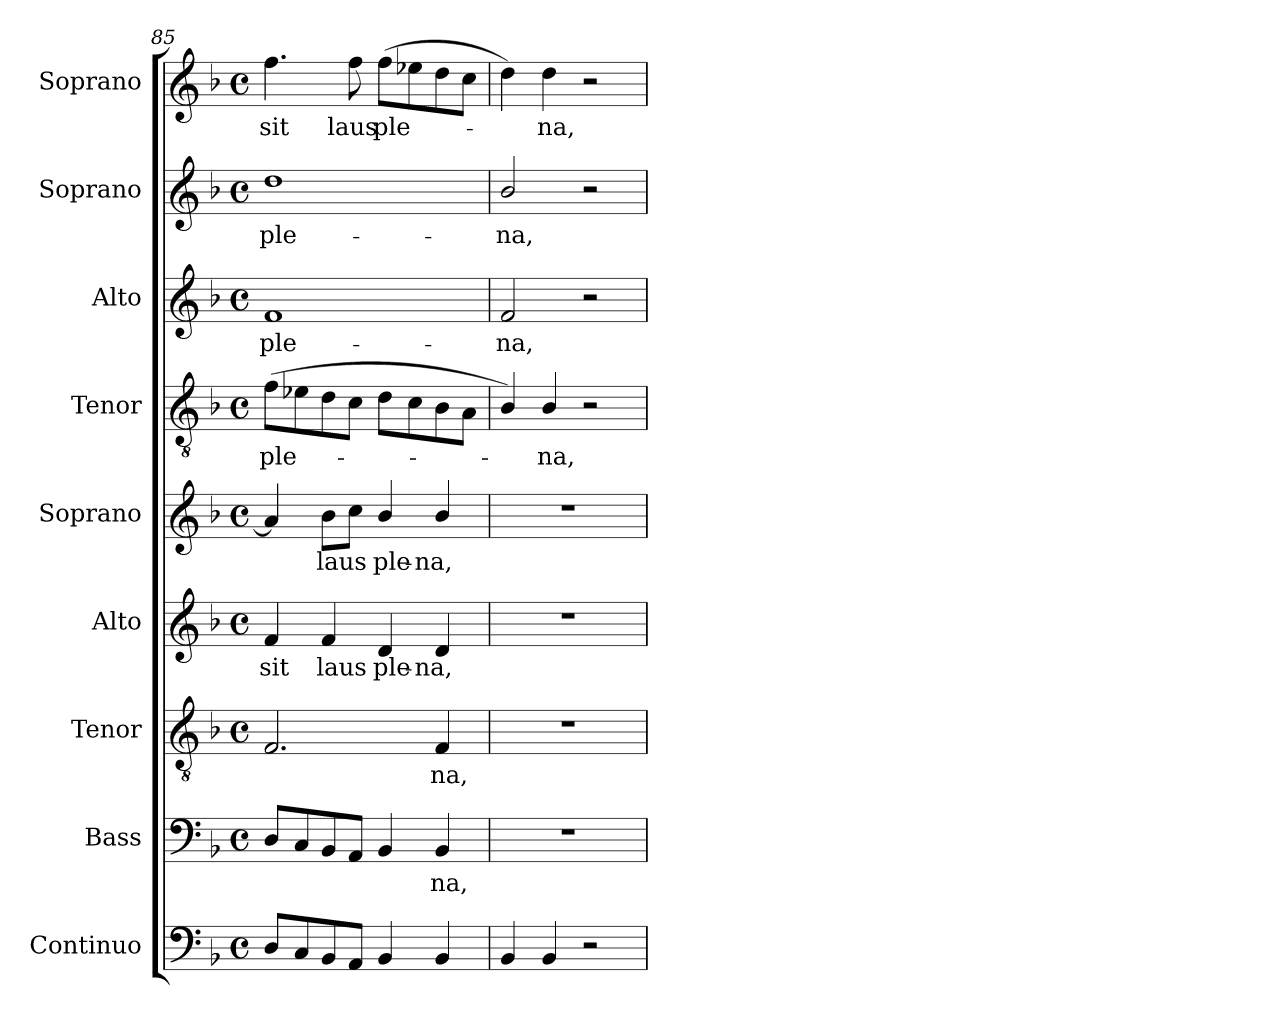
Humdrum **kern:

**kern	**kern	**text	**kern	**text	**kern	**text	**kern	**text	**kern	**text	**kern	**text	**kern	**text	**kern	**text
*part9	*part8	*part8	*part7	*part7	*part6	*part6	*part5	*part5	*part4	*part4	*part3	*part3	*part2	*part2	*part1	*part1
*staff9	*staff8	*staff8	*staff7	*staff7	*staff6	*staff6	*staff5	*staff5	*staff4	*staff4	*staff3	*staff3	*staff2	*staff2	*staff1	*staff1
*I"Continuo	*I"Bass	*	*I"Tenor	*	*I"Alto	*	*I"Soprano	*	*I"Tenor	*	*I"Alto	*	*I"Soprano	*	*I"Soprano	*
*I'Cont.	*I'B.	*	*I'T.	*	*I'A.	*	*I'S.	*	*I'T.	*	*I'A.	*	*I'S.	*	*I'S.	*
*clefF4	*clefF4	*	*clefGv2	*	*clefG2	*	*clefG2	*	*clefGv2	*	*clefG2	*	*clefG2	*	*clefG2	*
*	*	*	*ITrd7c12	*	*	*	*	*	*ITrd7c12	*	*	*	*	*	*	*
*k[b-]	*k[b-]	*	*k[b-]	*	*k[b-]	*	*k[b-]	*	*k[b-]	*	*k[b-]	*	*k[b-]	*	*k[b-]	*
*F:	*F:	*	*F:	*	*F:	*	*F:	*	*F:	*	*F:	*	*F:	*	*F:	*
*M4/4	*M4/4	*	*M4/4	*	*M4/4	*	*M4/4	*	*M4/4	*	*M4/4	*	*M4/4	*	*M4/4	*
*met(c)	*met(c)	*	*met(c)	*	*met(c)	*	*met(c)	*	*met(c)	*	*met(c)	*	*met(c)	*	*met(c)	*
=85	=85	=85	=85	=85	=85	=85	=85	=85	=85	=85	=85	=85	=85	=85	=85	=85
!	!	!	!	!	!	!LO:LY:b:color=#000000	!	!	!	!	!	!	!	!	!	!
!	!	!	!	!	!	!	!	!	!	!LO:LY:b:color=#000000	!	!	!	!	!	!
!	!	!	!	!	!	!	!	!	!	!	!	!LO:LY:b:color=#000000	!	!	!	!
!	!	!	!	!	!	!	!	!	!	!	!	!	!	!LO:LY:b:color=#000000	!	!
!	!	!	!	!	!	!	!	!	!	!	!	!	!	!	!	!LO:LY:b:color=#000000
8Di/L	8Di/L	.	2.FFi/	.	4fi/	sit	4ai/]	.	(8Fi\L	ple-	1fi	ple-	1ddi	ple-	4.ffi\	sit
8Ci/	8Ci/	.	.	.	.	.	.	.	8E-Xi\	.	.	.	.	.	.	.
!	!	!	!	!	!	!LO:LY:b:color=#000000	!	!	!	!	!	!	!	!	!	!
!	!	!	!	!	!	!	!	!LO:LY:b:color=#000000	!	!	!	!	!	!	!	!
8BB-i/	8BB-i/	.	.	.	4fi/	laus	8b-i\L	laus	8Di\	.	.	.	.	.	.	.
!	!	!	!	!	!	!	!	!	!	!	!	!	!	!	!	!LO:LY:b:color=#000000
8AAi/J	8AAi/J	.	.	.	.	.	8cci\J	.	8Ci\J	.	.	.	.	.	8ffi\	laus
!	!	!	!	!	!	!LO:LY:b:color=#000000	!	!	!	!	!	!	!	!	!	!
!	!	!	!	!	!	!	!	!LO:LY:b:color=#000000	!	!	!	!	!	!	!	!
!	!	!	!	!	!	!	!	!	!	!	!	!	!	!	!	!LO:LY:b:color=#000000
4BB-i/	4BB-i/	.	.	.	4di/	ple-	4b-i/	ple-	8Di\L	.	.	.	.	.	(8ffi\L	ple-
.	.	.	.	.	.	.	.	.	8Ci\	.	.	.	.	.	8ee-Xi\	.
!	!	!LO:LY:b:color=#000000	!	!	!	!	!	!	!	!	!	!	!	!	!	!
!	!	!	!	!LO:LY:b:color=#000000	!	!	!	!	!	!	!	!	!	!	!	!
!	!	!	!	!	!	!LO:LY:b:color=#000000	!	!	!	!	!	!	!	!	!	!
!	!	!	!	!	!	!	!	!LO:LY:b:color=#000000	!	!	!	!	!	!	!	!
4BB-i/	4BB-i/	-na,	4FFi/	-na,	4di/	-na,	4b-i/	-na,	8BB-i\	.	.	.	.	.	8ddi\	.
.	.	.	.	.	.	.	.	.	8AAi\J	.	.	.	.	.	8cci\J	.
=86	=86	=86	=86	=86	=86	=86	=86	=86	=86	=86	=86	=86	=86	=86	=86	=86
!	!	!	!	!	!	!	!	!	!	!	!	!LO:LY:b:color=#000000	!	!	!	!
!	!	!	!	!	!	!	!	!	!	!	!	!	!	!LO:LY:b:color=#000000	!	!
4BB-i/	1r	.	1r	.	1r	.	1r	.	4BB-i/)	.	2fi/	-na,	2b-i/	-na,	4ddi\)	.
!	!	!	!	!	!	!	!	!	!	!LO:LY:b:color=#000000	!	!	!	!	!	!
!	!	!	!	!	!	!	!	!	!	!	!	!	!	!	!	!LO:LY:b:color=#000000
4BB-i/	.	.	.	.	.	.	.	.	4BB-i/	-na,	.	.	.	.	4ddi\	-na,
2r	.	.	.	.	.	.	.	.	2r	.	2r	.	2r	.	2r	.
=	=	=	=	=	=	=	=	=	=	=	=	=	=	=	=	=
*-	*-	*-	*-	*-	*-	*-	*-	*-	*-	*-	*-	*-	*-	*-	*-	*-
